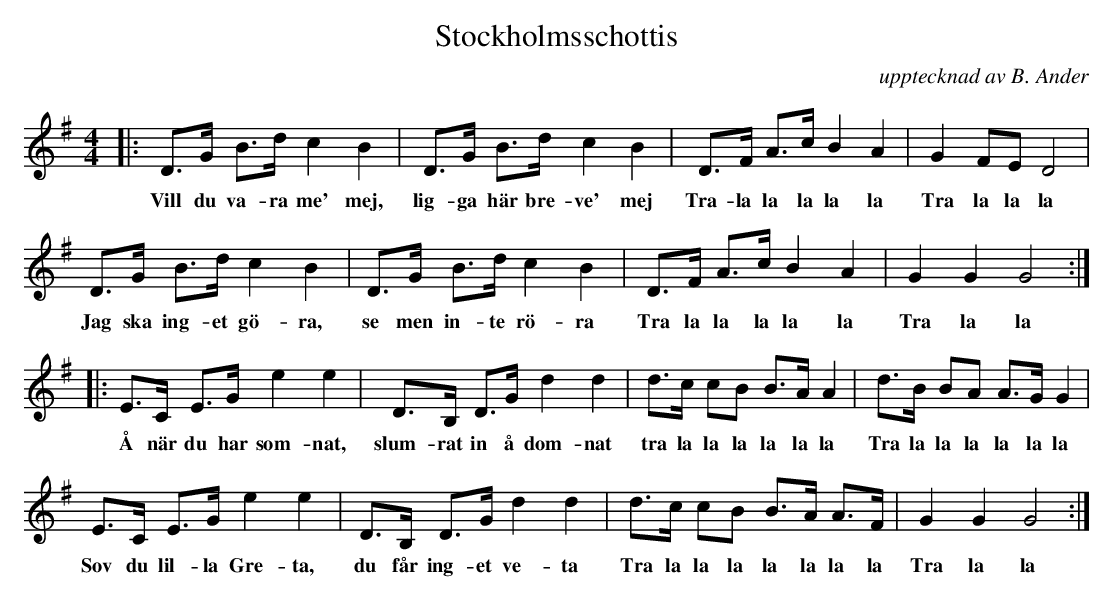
X:1
T:Stockholmsschottis
C:upptecknad av B. Ander
Q:1/4=142
L:1/8
M:4/4
K:G
|: D>G B>d c2 B2 | D>G B>d c2 B2 | D>F A>c B2 A2 | G2 FE D4 |
w:Vill du va-ra me' mej, lig-ga här bre-ve' mej Tra-la la la la la Tra la la la
D>G B>d c2 B2 | D>G B>d c2 B2 | D>F A>c B2 A2 | G2 G2 G4 :|
w:Jag ska ing-et gö-ra, se men in-te rö-ra Tra la la la la la Tra la la
|: E>C E>G e2 e2 | D>B, D>G d2 d2 | d>c cB B>A A2 | d>B BA A>G G2 |
w:Å när du har som-nat, slum-rat in å dom-nat tra la la la la la la Tra la la la la la la
E>C E>G e2 e2 | D>B, D>G d2 d2 | d>c cB B>A A>F | G2 G2 G4 :|
w:Sov du lil-la Gre-ta, du får ing-et ve-ta Tra la la la la la la la Tra la la
